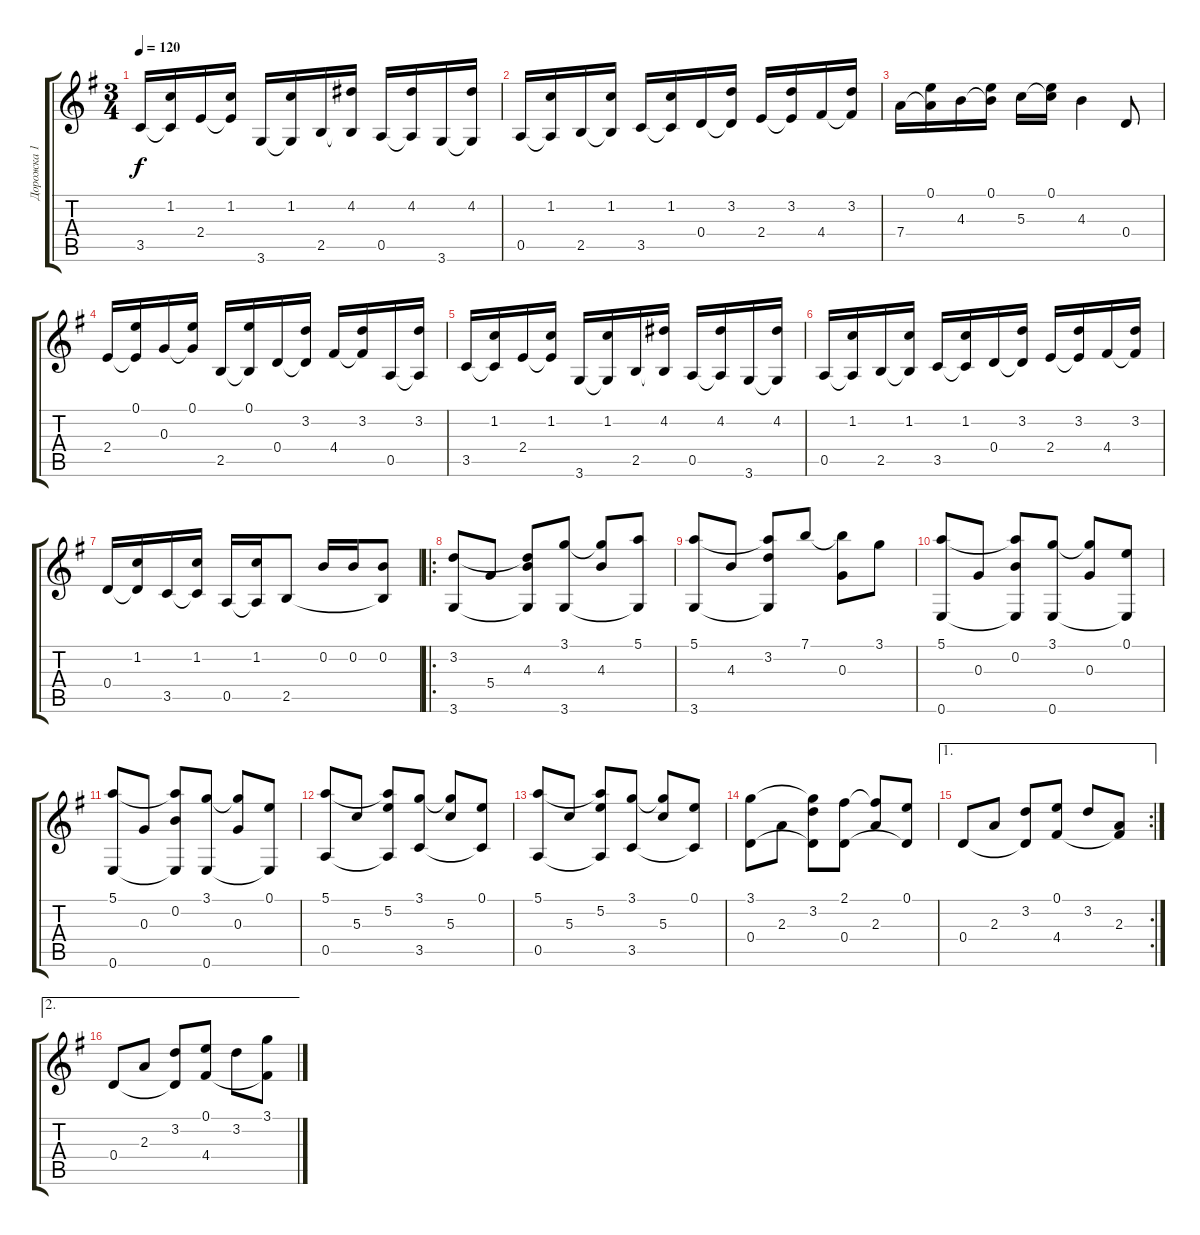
\track ("Дорожка 1" "Дорожка 1") {instrument acousticguitarnylon}
\staff {score tabs}
\tuning (E4 B3 G3 D3 A2 E2) {hide}
\ts (3 4)
\tempo 120
\clef g2
\ks g
3.5.16{dy f} (1.2 3.5{t}).16 2.4.16 (1.2 2.4{t}).16 3.6.16 (1.2 3.6{t}).16 2.5.16 (4.2 2.5{t}).16 0.5.16 (4.2 0.5{t}).16 3.6.16 (4.2 3.6{t}).16 |
0.5.16 (1.2 0.5{t}).16 2.5.16 (1.2 2.5{t}).16 3.5.16 (1.2 3.5{t}).16 0.4.16 (3.2 0.4{t}).16 2.4.16 (3.2 2.4{t}).16 4.4.16 (3.2 4.4{t}).16 |
7.4.16 (0.1 7.4{t}).16 4.3.16 (0.1 4.3{t}).16 5.3.16 (0.1 5.3{t}).16 4.3.4 0.4.8 |
2.4.16 (0.1 2.4{t}).16 0.3.16 (0.1 0.3{t}).16 2.5.16 (0.1 2.5{t}).16 0.4.16 (3.2 0.4{t}).16 4.4.16 (3.2 4.4{t}).16 0.5.16 (3.2 0.5{t}).16 |
3.5.16 (1.2 3.5{t}).16 2.4.16 (1.2 2.4{t}).16 3.6.16 (1.2 3.6{t}).16 2.5.16 (4.2 2.5{t}).16 0.5.16 (4.2 0.5{t}).16 3.6.16 (4.2 3.6{t}).16 |
0.5.16 (1.2 0.5{t}).16 2.5.16 (1.2 2.5{t}).16 3.5.16 (1.2 3.5{t}).16 0.4.16 (3.2 0.4{t}).16 2.4.16 (3.2 2.4{t}).16 4.4.16 (3.2 4.4{t}).16 |
0.4.16 (1.2 0.4{t}).16 3.5.16 (1.2 3.5{t}).16 0.5.16 (1.2 0.5{t}).16 2.5.8 0.2.16 0.2.16 (0.2 2.5{t}).8 |
\ro
(3.2 3.6).8 5.4.8 (3.2{t} 4.3 3.6{t}).8 (3.1 3.6).8 (3.1{t} 4.3).8 (5.1 3.6{t}).8 |
(5.1 3.6).8 4.3.8 (5.1{t} 3.2 3.6{t}).8 7.1.8 (7.1{t} 0.3).8 3.1.8 |
(5.1 0.6).8 0.3.8 (5.1{t} 0.2 0.6{t}).8 (3.1 0.6).8 (3.1{t} 0.3).8 (0.1 0.6{t}).8 |
(5.1 0.6).8 0.3.8 (5.1{t} 0.2 0.6{t}).8 (3.1 0.6).8 (3.1{t} 0.3).8 (0.1 0.6{t}).8 |
(5.1 0.5).8 5.3.8 (5.1{t} 5.2 0.5{t}).8 (3.1 3.5).8 (3.1{t} 5.3).8 (0.1 3.5{t}).8 |
(5.1 0.5).8 5.3.8 (5.1{t} 5.2 0.5{t}).8 (3.1 3.5).8 (3.1{t} 5.3).8 (0.1 3.5{t}).8 |
(3.1 0.4).8 2.3.8 (3.1{t} 3.2 0.4{t}).8 (2.1 0.4).8 (2.1{t} 2.3).8 (0.1 0.4{t}).8 |
\ae 1
\rc 2
0.4.8 2.3.8 (3.2 0.4{t}).8 (0.1 4.4).8 3.2.8 (2.3 4.4{t}).8 |
\ae 2
0.4.8 2.3.8 (3.2 0.4{t}).8 (0.1 4.4).8 3.2.8 (3.1 4.4{t}).8
